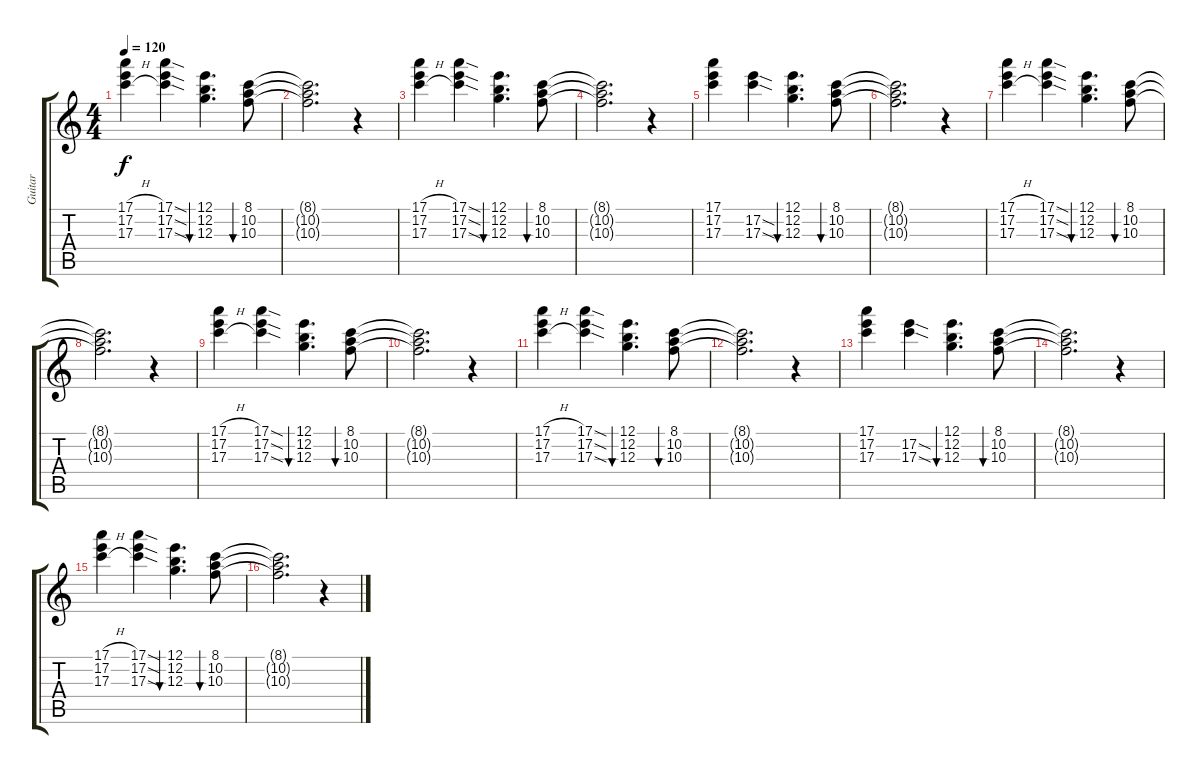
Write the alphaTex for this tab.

\track ("Guitar" "Guitar") {instrument electricguitarclean}
\staff {score tabs}
\tuning (E4 B3 G3 D3 A2 E2) {hide}
\ts (4 4)
\tempo 120
\clef g2
\ks c
(17.1{h} 17.2{h} 17.3{h}).4{dy f} (17.1{sod} 17.2{sod} 17.3{sod}).4 (12.1 12.2 12.3).4{d bu 480} (8.1 10.2 10.3).8{bu 480} |
(8.1{t} 10.2{t} 10.3{t}).2{d} r.4 |
(17.1{h} 17.2{h} 17.3{h}).4 (17.1{sod} 17.2{sod} 17.3{sod}).4 (12.1 12.2 12.3).4{d bu 480} (8.1 10.2 10.3).8{bu 480} |
(8.1{t} 10.2{t} 10.3{t}).2{d} r.4 |
(17.1 17.2 17.3).4 (17.2{sod} 17.3{sod}).4 (12.1 12.2 12.3).4{d bu 480} (8.1 10.2 10.3).8{bu 480} |
(8.1{t} 10.2{t} 10.3{t}).2{d} r.4 |
(17.1{h} 17.2{h} 17.3{h}).4 (17.1{sod} 17.2{sod} 17.3{sod}).4 (12.1 12.2 12.3).4{d bu 480} (8.1 10.2 10.3).8{bu 480} |
(8.1{t} 10.2{t} 10.3{t}).2{d} r.4 |
(17.1{h} 17.2{h} 17.3{h}).4 (17.1{sod} 17.2{sod} 17.3{sod}).4 (12.1 12.2 12.3).4{d bu 480} (8.1 10.2 10.3).8{bu 480} |
(8.1{t} 10.2{t} 10.3{t}).2{d} r.4 |
(17.1{h} 17.2{h} 17.3{h}).4 (17.1{sod} 17.2{sod} 17.3{sod}).4 (12.1 12.2 12.3).4{d bu 480} (8.1 10.2 10.3).8{bu 480} |
(8.1{t} 10.2{t} 10.3{t}).2{d} r.4 |
(17.1 17.2 17.3).4 (17.2{sod} 17.3{sod}).4 (12.1 12.2 12.3).4{d bu 480} (8.1 10.2 10.3).8{bu 480} |
(8.1{t} 10.2{t} 10.3{t}).2{d} r.4 |
(17.1{h} 17.2{h} 17.3{h}).4 (17.1{sod} 17.2{sod} 17.3{sod}).4 (12.1 12.2 12.3).4{d bu 480} (8.1 10.2 10.3).8{bu 480} |
(8.1{t} 10.2{t} 10.3{t}).2{d} r.4
